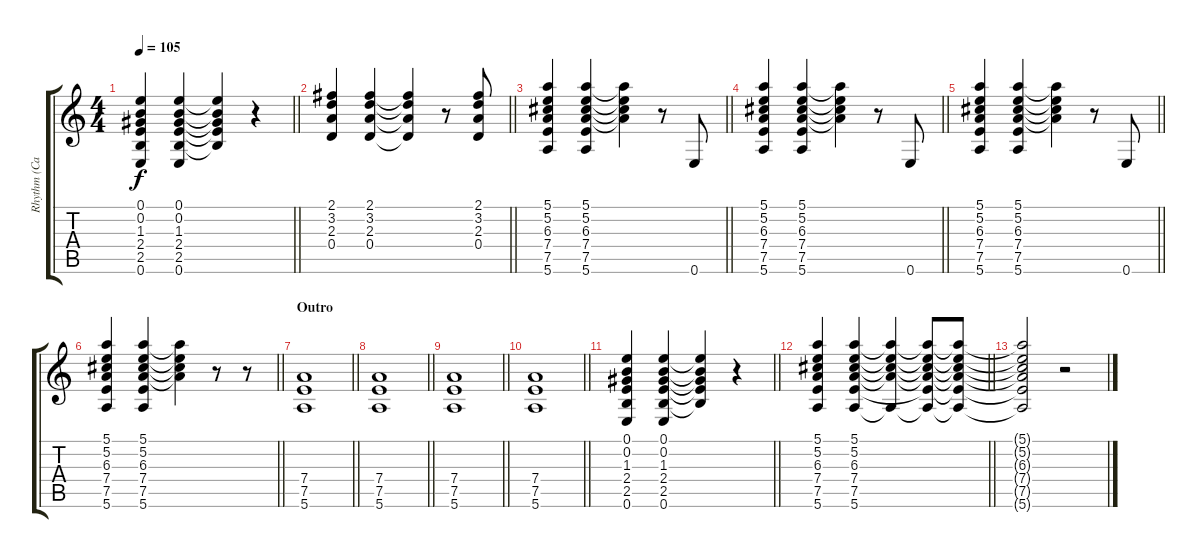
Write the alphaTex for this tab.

\track ("Rhythm (Caleb)" "Rhythm (Ca") {instrument electricguitarjazz}
\staff {score tabs}
\tuning (E4 B3 G3 D3 A2 E2) {hide}
\ts (4 4)
\tempo 105
\clef g2
\barLineRight lightlight
\ks c
(0.1 0.2 1.3 2.4 2.5 0.6).4{dy f} (0.1 0.2 1.3 2.4 2.5 0.6).4 (0.1{t} 0.2{t} 1.3{t} 2.4{t} 2.5{t}).4 r.4 |
\barLineRight lightlight
(2.1 3.2 2.3 0.4).4 (2.1 3.2 2.3 0.4).4 (2.1{t} 3.2{t} 2.3{t} 0.4{t}).4 r.8 (2.1 3.2 2.3 0.4).8 |
\barLineRight lightlight
(5.1 5.2 6.3 7.4 7.5 5.6).4 (5.1 5.2 6.3 7.4 7.5 5.6).4 (5.1{t} 5.2{t} 6.3{t} 7.4{t}).4 r.8 0.6.8 |
\barLineRight lightlight
(5.1 5.2 6.3 7.4 7.5 5.6).4 (5.1 5.2 6.3 7.4 7.5 5.6).4 (5.1{t} 5.2{t} 6.3{t} 7.4{t}).4 r.8 0.6.8 |
\barLineRight lightlight
(5.1 5.2 6.3 7.4 7.5 5.6).4 (5.1 5.2 6.3 7.4 7.5 5.6).4 (5.1{t} 5.2{t} 6.3{t} 7.4{t}).4 r.8 0.6.8 |
\barLineRight lightlight
(5.1 5.2 6.3 7.4 7.5 5.6).4 (5.1 5.2 6.3 7.4 7.5 5.6).4 (5.1{t} 5.2{t} 6.3{t} 7.4{t}).4 r.8 r.8 |
\section ("" "Outro")
\barLineRight lightlight
(7.4 7.5 5.6).1 |
\barLineRight lightlight
(7.4 7.5 5.6).1 |
\barLineRight lightlight
(7.4 7.5 5.6).1 |
\barLineRight lightlight
(7.4 7.5 5.6).1 |
\barLineRight lightlight
(0.1 0.2 1.3 2.4 2.5 0.6).4 (0.1 0.2 1.3 2.4 2.5 0.6).4 (0.1{t} 0.2{t} 1.3{t} 2.4{t} 2.5{t}).4 r.4 |
\barLineRight lightlight
(5.1 5.2 6.3 7.4 7.5 5.6).4 (5.1 5.2 6.3 7.4 7.5 5.6).4 (5.1{t} 5.2{t} 6.3{t} 7.4{t} 5.6{t}).4 (5.1{t} 5.2{t} 6.3{t} 7.4{t} 7.5{t} 5.6{t}).8 (5.1{t} 5.2{t} 6.3{t} 7.4{t} 7.5{t} 5.6{t}).8 |
(5.1{t} 5.2{t} 6.3{t} 7.4{t} 7.5{t} 5.6{t}).2 r.2
